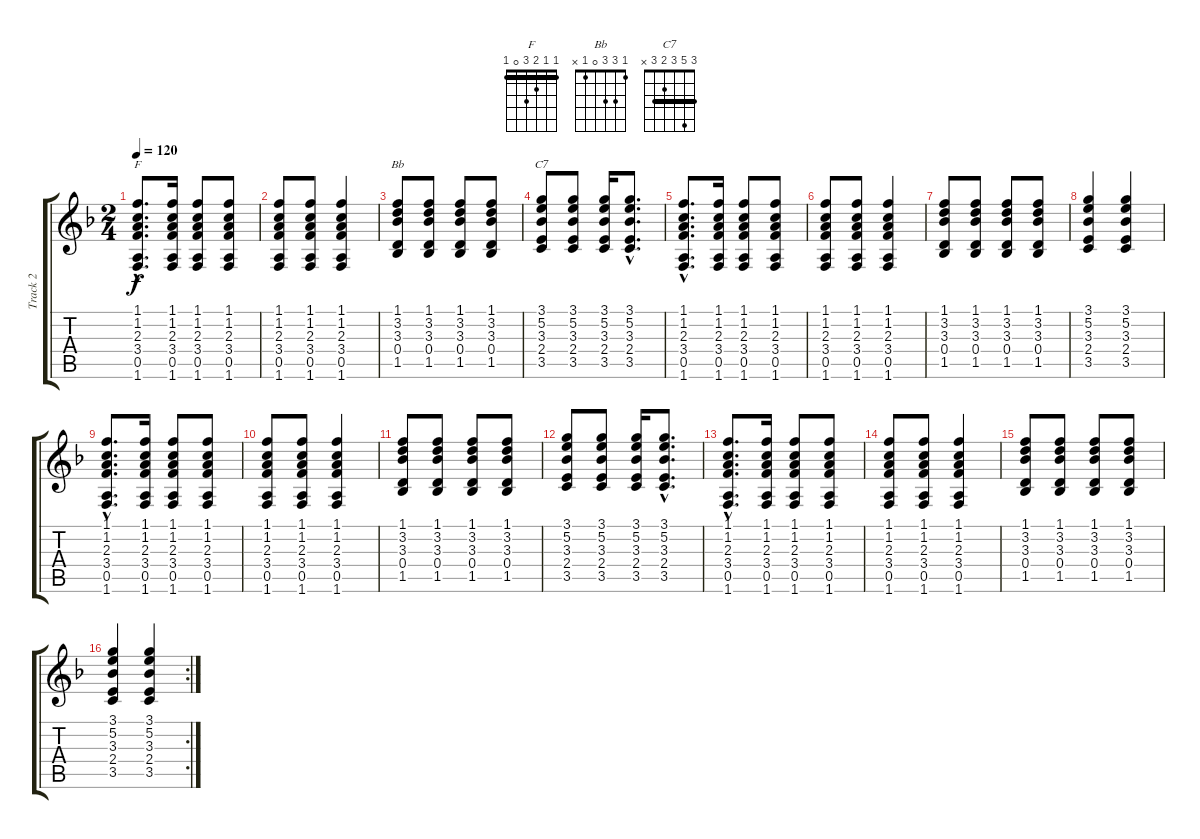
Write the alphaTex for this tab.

\track ("Track 2" "Track 2") {instrument acousticguitarnylon}
\staff {score tabs}
\tuning (E4 B3 G3 D3 A2 E2) {hide}
\chord ("F" 1 1 2 3 0 1) {barre 1}
\chord ("Bb" 1 3 3 0 1 x)
\chord ("C7" 3 5 3 2 3 x) {barre 3}
\ts (2 4)
\tempo 120
\clef g2
\ks f
(1.1{hac} 1.2{hac} 2.3{hac} 3.4{hac} 0.5{hac} 1.6{hac}).8{d ch "F" dy f} (1.1 1.2 2.3 3.4 0.5 1.6).16 (1.1 1.2 2.3 3.4 0.5 1.6).8 (1.1 1.2 2.3 3.4 0.5 1.6).8 |
(1.1 1.2 2.3 3.4 0.5 1.6).8 (1.1 1.2 2.3 3.4 0.5 1.6).8 (1.1 1.2 2.3 3.4 0.5 1.6).4 |
(1.1 3.2 3.3 0.4 1.5).8{ch "Bb"} (1.1 3.2 3.3 0.4 1.5).8 (1.1 3.2 3.3 0.4 1.5).8 (1.1 3.2 3.3 0.4 1.5).8 |
(3.1 5.2 3.3 2.4 3.5).8{ch "C7"} (3.1 5.2 3.3 2.4 3.5).8 (3.1 5.2 3.3 2.4 3.5).16 (3.1{hac} 5.2{hac} 3.3{hac} 2.4{hac} 3.5{hac}).8{d} |
(1.1{hac} 1.2{hac} 2.3{hac} 3.4{hac} 0.5{hac} 1.6{hac}).8{d} (1.1 1.2 2.3 3.4 0.5 1.6).16 (1.1 1.2 2.3 3.4 0.5 1.6).8 (1.1 1.2 2.3 3.4 0.5 1.6).8 |
(1.1 1.2 2.3 3.4 0.5 1.6).8 (1.1 1.2 2.3 3.4 0.5 1.6).8 (1.1 1.2 2.3 3.4 0.5 1.6).4 |
(1.1 3.2 3.3 0.4 1.5).8 (1.1 3.2 3.3 0.4 1.5).8 (1.1 3.2 3.3 0.4 1.5).8 (1.1 3.2 3.3 0.4 1.5).8 |
(3.1 5.2 3.3 2.4 3.5).4 (3.1 5.2 3.3 2.4 3.5).4 |
(1.1{hac} 1.2{hac} 2.3{hac} 3.4{hac} 0.5{hac} 1.6{hac}).8{d} (1.1 1.2 2.3 3.4 0.5 1.6).16 (1.1 1.2 2.3 3.4 0.5 1.6).8 (1.1 1.2 2.3 3.4 0.5 1.6).8 |
(1.1 1.2 2.3 3.4 0.5 1.6).8 (1.1 1.2 2.3 3.4 0.5 1.6).8 (1.1 1.2 2.3 3.4 0.5 1.6).4 |
(1.1 3.2 3.3 0.4 1.5).8 (1.1 3.2 3.3 0.4 1.5).8 (1.1 3.2 3.3 0.4 1.5).8 (1.1 3.2 3.3 0.4 1.5).8 |
(3.1 5.2 3.3 2.4 3.5).8 (3.1 5.2 3.3 2.4 3.5).8 (3.1 5.2 3.3 2.4 3.5).16 (3.1{hac} 5.2{hac} 3.3{hac} 2.4{hac} 3.5{hac}).8{d} |
(1.1{hac} 1.2{hac} 2.3{hac} 3.4{hac} 0.5{hac} 1.6{hac}).8{d} (1.1 1.2 2.3 3.4 0.5 1.6).16 (1.1 1.2 2.3 3.4 0.5 1.6).8 (1.1 1.2 2.3 3.4 0.5 1.6).8 |
(1.1 1.2 2.3 3.4 0.5 1.6).8 (1.1 1.2 2.3 3.4 0.5 1.6).8 (1.1 1.2 2.3 3.4 0.5 1.6).4 |
(1.1 3.2 3.3 0.4 1.5).8 (1.1 3.2 3.3 0.4 1.5).8 (1.1 3.2 3.3 0.4 1.5).8 (1.1 3.2 3.3 0.4 1.5).8 |
\rc 2
(3.1 5.2 3.3 2.4 3.5).4 (3.1 5.2 3.3 2.4 3.5).4
